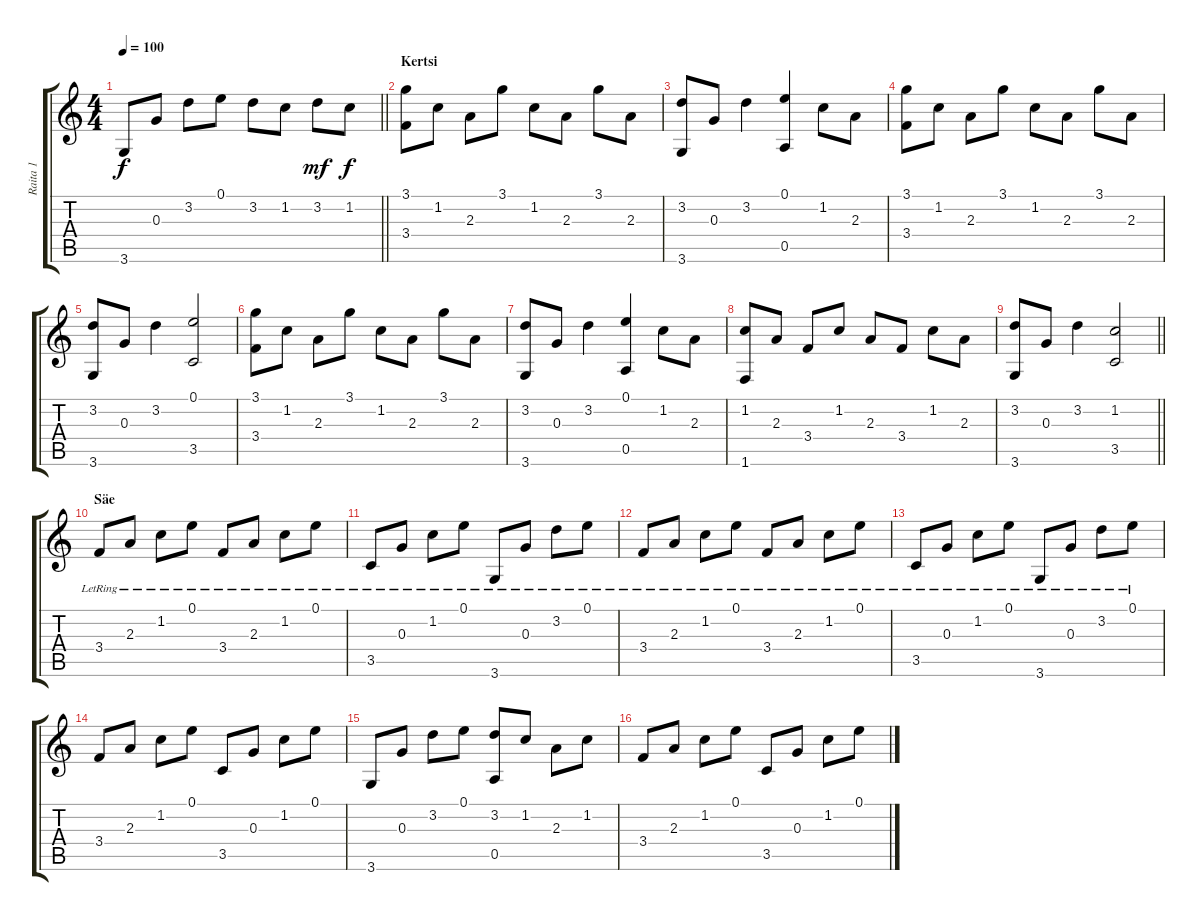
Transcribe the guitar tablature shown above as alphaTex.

\track ("Raita 1" "Raita 1") {instrument acousticguitarsteel}
\staff {score tabs}
\tuning (E4 B3 G3 D3 A2 E2) {hide}
\ts (4 4)
\tempo 100
\clef g2
\barLineRight lightlight
\ks c
3.6.8{dy f} 0.3.8 3.2.8 0.1.8 3.2.8 1.2.8 3.2.8{dy mf} 1.2.8{dy f} |
\section ("" "Kertsi")
(3.1 3.4).8 1.2.8 2.3.8 3.1.8 1.2.8 2.3.8 3.1.8 2.3.8 |
(3.2 3.6).8 0.3.8 3.2.4 (0.1 0.5).4 1.2.8 2.3.8 |
(3.1 3.4).8 1.2.8 2.3.8 3.1.8 1.2.8 2.3.8 3.1.8 2.3.8 |
(3.2 3.6).8 0.3.8 3.2.4 (0.1 3.5).2 |
(3.1 3.4).8 1.2.8 2.3.8 3.1.8 1.2.8 2.3.8 3.1.8 2.3.8 |
(3.2 3.6).8 0.3.8 3.2.4 (0.1 0.5).4 1.2.8 2.3.8 |
(1.2 1.6).8 2.3.8 3.4.8 1.2.8 2.3.8 3.4.8 1.2.8 2.3.8 |
\barLineRight lightlight
(3.2 3.6).8 0.3.8 3.2.4 (1.2 3.5).2 |
\section ("" "Säe")
3.4{lr}.8 2.3{lr}.8 1.2{lr}.8 0.1{lr}.8 3.4{lr}.8 2.3{lr}.8 1.2{lr}.8 0.1{lr}.8 |
3.5{lr}.8 0.3{lr}.8 1.2{lr}.8 0.1{lr}.8 3.6{lr}.8 0.3{lr}.8 3.2{lr}.8 0.1{lr}.8 |
3.4{lr}.8 2.3{lr}.8 1.2{lr}.8 0.1{lr}.8 3.4{lr}.8 2.3{lr}.8 1.2{lr}.8 0.1{lr}.8 |
3.5{lr}.8 0.3{lr}.8 1.2{lr}.8 0.1{lr}.8 3.6{lr}.8 0.3{lr}.8 3.2{lr}.8 0.1{lr}.8 |
3.4.8 2.3.8 1.2.8 0.1.8 3.5.8 0.3.8 1.2.8 0.1.8 |
3.6.8 0.3.8 3.2.8 0.1.8 (3.2 0.5).8 1.2.8 2.3.8 1.2.8 |
3.4.8 2.3.8 1.2.8 0.1.8 3.5.8 0.3.8 1.2.8 0.1.8
